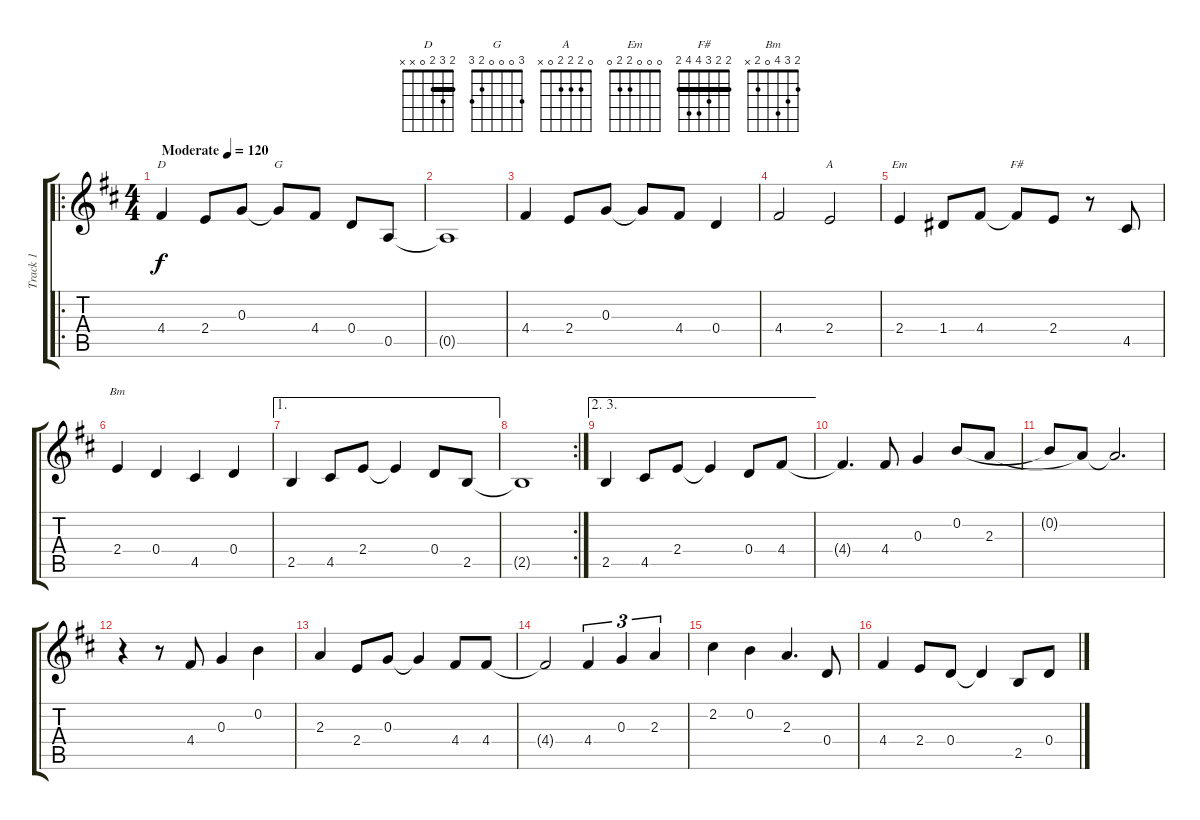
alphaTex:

\track ("Track 1" "Track 1") {instrument acousticguitarsteel}
\staff {score tabs}
\tuning (E4 B3 G3 D3 A2 E2) {hide}
\chord ("D" 2 3 2 0 x x) {barre 2}
\chord ("G" 3 0 0 0 2 3)
\chord ("A" 0 2 2 2 0 x)
\chord ("Em" 0 0 0 2 2 0)
\chord ("F#" 2 2 3 4 4 2) {barre 2}
\chord ("Bm" 2 3 4 0 2 x)
\ro
\ts (4 4)
\tempo (120 "Moderate")
\clef g2
\ks d
4.4.4{ch "D" dy f instrument acousticguitarsteel} 2.4.8 0.3.8 0.3{t}.8{ch "G"} 4.4.8 0.4.8 0.5.8 |
0.5{t}.1 |
4.4.4 2.4.8 0.3.8 0.3{t}.8 4.4.8 0.4.4 |
4.4.2 2.4.2{ch "A"} |
2.4.4{ch "Em"} 1.4.8 4.4.8 4.4{t}.8{ch "F#"} 2.4.8 r.8 4.5.8 |
2.4.4{ch "Bm"} 0.4.4 4.5.4 0.4.4 |
\ae 1
2.5.4 4.5.8 2.4.8 2.4{t}.4 0.4.8 2.5.8 |
\rc 2
2.5{t}.1 |
\ae (2 3)
2.5.4 4.5.8 2.4.8 2.4{t}.4 0.4.8 4.4.8 |
4.4{t}.4{d} 4.4.8 0.3.4 0.2.8 2.3.8 |
0.2{t}.8 2.3{t}.8 2.3{t}.2{d} |
r.4 r.8 4.4.8 0.3.4 0.2.4 |
2.3.4 2.4.8 0.3.8 0.3{t}.4 4.4.8 4.4.8 |
4.4{t}.2 4.4.4{tu (3 2)} 0.3.4{tu (3 2)} 2.3.4{tu (3 2)} |
2.2.4 0.2.4 2.3.4{d} 0.4.8 |
4.4.4 2.4.8 0.4.8 0.4{t}.4 2.5.8 0.4.8
